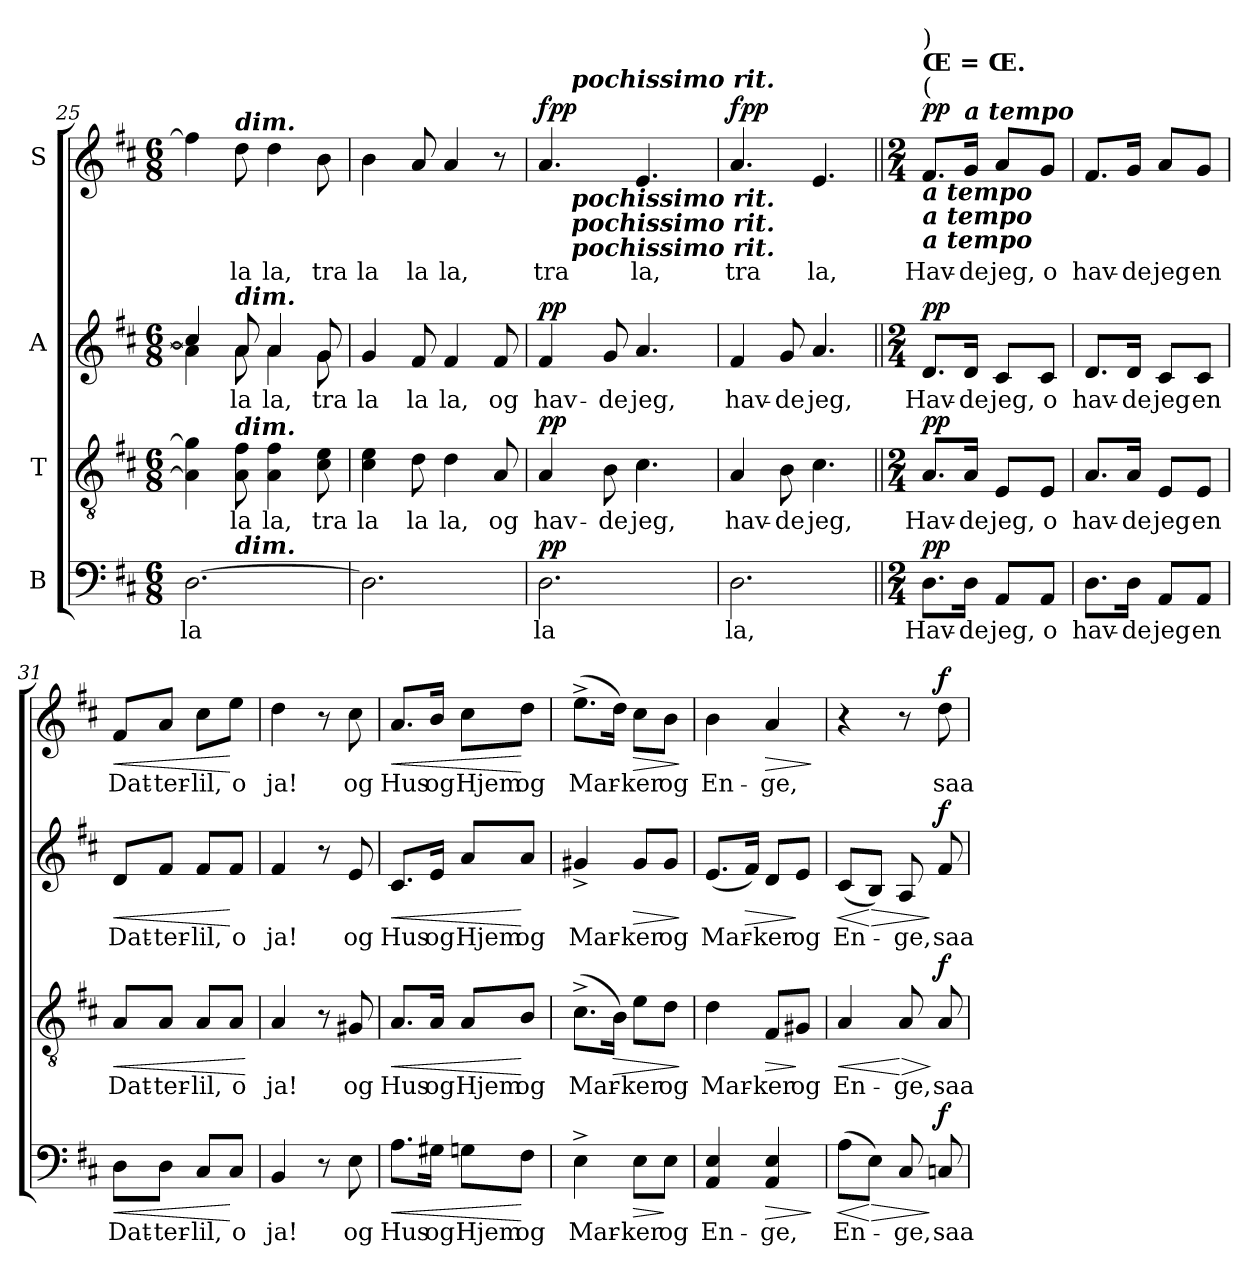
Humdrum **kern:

**kern	**text	**dynam	**kern	**text	**dynam	**kern	**text	**dynam	**kern	**text	**dynam
*part4	*part4	*part4	*part3	*part3	*part3	*part2	*part2	*part2	*part1	*part1	*part1
*staff4	*staff4	*staff4	*staff3	*staff3	*staff3	*staff2	*staff2	*staff2	*staff1	*staff1	*staff1
*I"B	*	*	*I"T	*	*	*I"A	*	*	*I"S	*	*
*clefF4	*	*	*clefGv2	*	*	*clefG2	*	*	*clefG2	*	*
*k[f#c#]	*	*	*k[f#c#]	*	*	*k[f#c#]	*	*	*k[f#c#]	*	*
*D:	*	*	*D:	*	*	*D:	*	*	*D:	*	*
*M6/8	*	*	*M6/8	*	*	*M6/8	*	*	*M6/8	*	*
=25	=25	=25	=25	=25	=25	=25	=25	=25	=25	=25	=25
!	!LO:LY:b	!	!	!	!	!	!	!	!	!	!
*^	*	*	*	*	*	*^	*	*	*	*	*
[2.D\	4ryy	la	.	4A\] 4g\]	.	.	4cc#/]	4a\]	.	.	4ff#\]	.	.
!	!	!	!	!	!	!	!	!	!	!	!LO:TX:a:Bi:t=dim.	!	!
!	!	!	!	!	!	!	!LO:TX:a:Bi:t=dim.	!	!	!	!	!	!
!	!	!	!	!LO:TX:a:Bi:t=dim.	!	!	!	!	!	!	!	!	!
!	!LO:TX:a:Bi:t=dim.	!	!	!	!	!	!	!	!	!	!	!	!
!	!	!	!	!	!LO:LY:b	!	!	!	!LO:LY:b	!	!	!LO:LY:b	!
.	2ryy	.	.	8A\ 8f#\	la	.	8a/	8a\	la	.	8dd\	la	.
!	!	!	!	!	!LO:LY:b	!	!	!	!LO:LY:b	!	!	!LO:LY:b	!
.	.	.	.	4A\ 4f#\	la,	.	4a/	4a\	la,	.	4dd\	la,	.
!	!	!	!	!	!LO:LY:b	!	!	!	!LO:LY:b	!	!	!LO:LY:b	!
.	.	.	.	8c#\ 8e\	tra	.	8g/	8g\	tra	.	8b\	tra	.
=26	=26	=26	=26	=26	=26	=26	=26	=26	=26	=26	=26	=26	=26
!	!	!	!	!	!LO:LY:b	!	!	!	!LO:LY:b	!	!	!LO:LY:b	!
*v	*v	*	*	*	*	*	*v	*v	*	*	*	*	*
2.D\]	.	.	4c#\ 4e\	la	.	4g/	la	.	4b\	la	.
!	!	!	!	!LO:LY:b	!	!	!LO:LY:b	!	!	!LO:LY:b	!
.	.	.	8d\	la	.	8f#/	la	.	8a/	la	.
!	!	!	!	!LO:LY:b	!	!	!LO:LY:b	!	!	!LO:LY:b	!
.	.	.	4d\	la,	.	4f#/	la,	.	4a/	la,	.
!	!	!	!	!LO:LY:b	!	!	!LO:LY:b	!	!	!	!
.	.	.	8A/	og	.	8f#/	og	.	8r	.	.
=27	=27	=27	=27	=27	=27	=27	=27	=27	=27	=27	=27
!	!LO:LY:b	!LO:DY:a	!	!LO:LY:b	!LO:DY:a	!	!LO:LY:b	!LO:DY:a	!	!LO:LY:b	!LO:DY:a
!	!	!	!	!	!	!	!	!	!	!	!LO:DY:n=1:a
*	*	*	*	*	*	*	*	*	*^	*	*
2.D\	la	pp	4A/	hav-	pp	4f#/	hav-	pp	4.a/	8ryy	tra	fp p
!	!	!	!	!	!	!	!	!	!	!LO:TX:a:Bi:t=pochissimo rit.	!	!
!	!	!	!	!	!	!	!	!	!	!LO:TX:b:Bi:t=pochissimo rit.	!	!
!	!	!	!	!	!	!	!	!	!	!LO:TX:b:Bi:t=pochissimo rit.	!	!
!	!	!	!	!	!	!	!	!	!	!LO:TX:b:Bi:t=pochissimo rit.	!	!
.	.	.	.	.	.	.	.	.	.	2ryy	.	.
!	!	!	!	!LO:LY:b	!	!	!LO:LY:b	!	!	!	!	!
.	.	.	8B\	-de	.	8g/	-de	.	.	.	.	.
!	!	!	!	!LO:LY:b	!	!	!LO:LY:b	!	!	!	!LO:LY:b	!
.	.	.	4.c#\	jeg,	.	4.a/	jeg,	.	4.e/	.	la,	.
.	.	.	.	.	.	.	.	.	.	8ryy	.	.
!!LO:LB:g=z
=28	=28	=28	=28	=28	=28	=28	=28	=28	=28	=28	=28	=28
!	!LO:LY:b	!	!	!LO:LY:b	!	!	!LO:LY:b	!	!	!	!LO:LY:b	!LO:DY:a
!	!	!	!	!	!	!	!	!	!	!	!	!LO:DY:n=1:a
*	*	*	*	*	*	*	*	*	*v	*v	*	*
2.D\	la,	.	4A/	hav-	.	4f#/	hav-	.	4.a/	tra	fp p
!	!	!	!	!LO:LY:b	!	!	!LO:LY:b	!	!	!	!
.	.	.	8B\	-de	.	8g/	-de	.	.	.	.
!	!	!	!	!LO:LY:b	!	!	!LO:LY:b	!	!	!LO:LY:b	!
.	.	.	4.c#\	jeg,	.	4.a/	jeg,	.	4.e/	la,	.
=29||	=29||	=29||	=29||	=29||	=29||	=29||	=29||	=29||	=29||	=29||	=29||
*M2/4	*	*	*M2/4	*	*	*M2/4	*	*	*M2/4	*	*
!	!	!	!	!	!	!	!	!	!LO:TX:a:t=(	!	!
!	!	!	!	!	!	!	!	!	!LO:TX:a:B:t=Œ = Œ.	!	!
!	!	!	!	!	!	!	!	!	!LO:TX:a:t=)	!	!
!	!	!	!	!	!	!	!	!	!LO:TX:b:Bi:t=a tempo	!	!
!	!	!	!	!	!	!	!	!	!LO:TX:b:Bi:t=a tempo	!	!
!	!	!	!	!	!	!	!	!	!LO:TX:b:Bi:t=a tempo	!	!
!	!LO:LY:b	!LO:DY:a	!	!LO:LY:b	!LO:DY:a	!	!LO:LY:b	!LO:DY:a	!	!LO:LY:b	!LO:DY:a
8.D\L	Hav-	pp	8.A/L	Hav-	pp	8.d/L	Hav-	pp	8.f#/L	Hav-	pp
!	!	!	!	!	!	!	!	!	!LO:TX:a:Bi:t=a tempo	!	!
!	!LO:LY:b	!	!	!LO:LY:b	!	!	!LO:LY:b	!	!	!LO:LY:b	!
16D\Jk	-de	.	16A/Jk	-de	.	16d/Jk	-de	.	16g/Jk	-de	.
!	!LO:LY:b	!	!	!LO:LY:b	!	!	!LO:LY:b	!	!	!LO:LY:b	!
8AA/L	jeg,	.	8E/L	jeg,	.	8c#/L	jeg,	.	8a/L	jeg,	.
!	!LO:LY:b	!	!	!LO:LY:b	!	!	!LO:LY:b	!	!	!LO:LY:b	!
8AA/J	o	.	8E/J	o	.	8c#/J	o	.	8g/J	o	.
=30	=30	=30	=30	=30	=30	=30	=30	=30	=30	=30	=30
!	!LO:LY:b	!	!	!LO:LY:b	!	!	!LO:LY:b	!	!	!LO:LY:b	!
8.D\L	hav-	.	8.A/L	hav-	.	8.d/L	hav-	.	8.f#/L	hav-	.
!	!LO:LY:b	!	!	!LO:LY:b	!	!	!LO:LY:b	!	!	!LO:LY:b	!
16D\Jk	-de	.	16A/Jk	-de	.	16d/Jk	-de	.	16g/Jk	-de	.
!	!LO:LY:b	!	!	!LO:LY:b	!	!	!LO:LY:b	!	!	!LO:LY:b	!
8AA/L	jeg	.	8E/L	jeg	.	8c#/L	jeg	.	8a/L	jeg	.
!	!LO:LY:b	!	!	!LO:LY:b	!	!	!LO:LY:b	!	!	!LO:LY:b	!
8AA/J	en	.	8E/J	en	.	8c#/J	en	.	8g/J	en	.
=31	=31	=31	=31	=31	=31	=31	=31	=31	=31	=31	=31
!	!LO:LY:b	!LO:HP:b	!	!LO:LY:b	!LO:HP:b	!	!LO:LY:b	!LO:HP:b	!	!LO:LY:b	!LO:HP:b
8D\L	Dat-	<	8A/L	Dat-	<	8d/L	Dat-	<	8f#/L	Dat-	<
!	!LO:LY:b	!	!	!LO:LY:b	!	!	!LO:LY:b	!	!	!LO:LY:b	!
8D\J	-ter-	.	8A/J	-ter-	.	8f#/J	-ter-	.	8a/J	-ter-	.
!	!LO:LY:b	!	!	!LO:LY:b	!	!	!LO:LY:b	!	!	!LO:LY:b	!
8C#/L	-lil,	.	8A/L	-lil,	.	8f#/L	-lil,	.	8cc#\L	-lil,	.
!	!LO:LY:b	!	!	!LO:LY:b	!	!	!LO:LY:b	!	!	!LO:LY:b	!
8C#/J	o	[	8A/J	o	.	8f#/J	o	[	8ee\J	o	[
.	.	.	.	.	[	.	.	.	.	.	.
=32	=32	=32	=32	=32	=32	=32	=32	=32	=32	=32	=32
!	!LO:LY:b	!	!	!LO:LY:b	!	!	!LO:LY:b	!	!	!LO:LY:b	!
4BB/	ja!	.	4A/	ja!	.	4f#/	ja!	.	4dd\	ja!	.
8r	.	.	8r	.	.	8r	.	.	8r	.	.
!	!LO:LY:b	!	!	!LO:LY:b	!	!	!LO:LY:b	!	!	!LO:LY:b	!
8E\	og	.	8G#X/	og	.	8e/	og	.	8cc#\	og	.
=33	=33	=33	=33	=33	=33	=33	=33	=33	=33	=33	=33
!	!LO:LY:b	!LO:HP:b	!	!LO:LY:b	!LO:HP:b	!	!LO:LY:b	!LO:HP:b	!	!LO:LY:b	!LO:HP:b
8.A\L	Hus	<	8.A/L	Hus	<	8.c#/L	Hus	<	8.a/L	Hus	<
!	!LO:LY:b	!	!	!LO:LY:b	!	!	!LO:LY:b	!	!	!LO:LY:b	!
16G#X\Jk	og	.	16A/Jk	og	.	16e/Jk	og	.	16b/Jk	og	.
!	!LO:LY:b	!	!	!LO:LY:b	!	!	!LO:LY:b	!	!	!LO:LY:b	!
8Gn\L	Hjem	.	8A/L	Hjem	.	8a/L	Hjem	.	8cc#\L	Hjem	.
!	!LO:LY:b	!	!	!LO:LY:b	!	!	!LO:LY:b	!	!	!LO:LY:b	!
8F#\J	og	[	8B/J	og	[	8a/J	og	[	8dd\J	og	[
=34	=34	=34	=34	=34	=34	=34	=34	=34	=34	=34	=34
!	!LO:LY:b	!	!	!LO:LY:b	!	!	!LO:LY:b	!	!	!LO:LY:b	!
4E^>\	Mar-	.	(>8.c#^>\L	Mar-	.	4g#X^>/	Mar-	.	(>8.ee^>\L	Mar-	.
!	!	!	!	!	!LO:HP:b	!	!	!	!	!	!
.	.	.	16B\Jk)	.	>	.	.	.	16dd\Jk)	.	.
!	!LO:LY:b	!LO:HP:b	!	!LO:LY:b	!	!	!LO:LY:b	!LO:HP:b	!	!LO:LY:b	!LO:HP:b
8E\L	-ker	>	8e\L	-ker	.	8g#/L	-ker	>	8cc#\L	-ker	>
!	!LO:LY:b	!	!	!LO:LY:b	!	!	!LO:LY:b	!	!	!LO:LY:b	!
8E\J	og	]	8d\J	og	.	8g#/J	og	.	8b\J	og	.
.	.	.	.	.	]	.	.	]	.	.	]
!!LO:LB:g=z
=35	=35	=35	=35	=35	=35	=35	=35	=35	=35	=35	=35
!	!LO:LY:b	!	!	!LO:LY:b	!	!	!LO:LY:b	!	!	!LO:LY:b	!
4AA/ 4E/	En-	.	4d\	Mar-	.	(<8.e/L	Mar-	.	4b\	En-	.
!	!	!	!	!	!	!	!	!LO:HP:b	!	!	!
.	.	.	.	.	.	16f#/Jk)	.	>	.	.	.
!	!LO:LY:b	!LO:HP:b	!	!LO:LY:b	!LO:HP:b	!	!LO:LY:b	!	!	!LO:LY:b	!LO:HP:b
4AA/ 4E/	-ge,	>	8F#/L	-ker	>	8d/L	-ker	.	4a/	-ge,	>
!	!	!	!	!LO:LY:b	!	!	!LO:LY:b	!	!	!	!
.	.	.	8G#X/J	og	]	8e/J	og	]	.	.	.
.	.	]	.	.	.	.	.	.	.	.	]
=36	=36	=36	=36	=36	=36	=36	=36	=36	=36	=36	=36
!	!LO:LY:b	!LO:HP:b	!	!LO:LY:b	!LO:HP:b	!	!LO:LY:b	!LO:HP:b	!	!	!
(>8A\L	En-	<	4A/	En-	<	(<8c#/L	En-	<	4r	.	.
!	!	!LO:HP:n=1:b	!	!	!	!	!	!LO:HP:n=1:b	!	!	!
8E\J)	.	[ >	.	.	.	8B/J)	.	[ >	.	.	.
!	!LO:LY:b	!	!	!LO:LY:b	!LO:HP:n=1:b	!	!LO:LY:b	!	!	!	!
8C#/	-ge,	.	8A/	-ge,	[ >	8A/	-ge,	.	8r	.	.
!	!LO:LY:b	!LO:DY:n=1:a	!	!LO:LY:b	!LO:DY:n=1:a	!	!LO:LY:b	!LO:DY:n=1:a	!	!LO:LY:b	!LO:DY:a
8Cn/	saa	] f	8A/	saa	] f	8f#/	saa	] f	8dd\	saa	f
=	=	=	=	=	=	=	=	=	=	=	=
*-	*-	*-	*-	*-	*-	*-	*-	*-	*-	*-	*-
